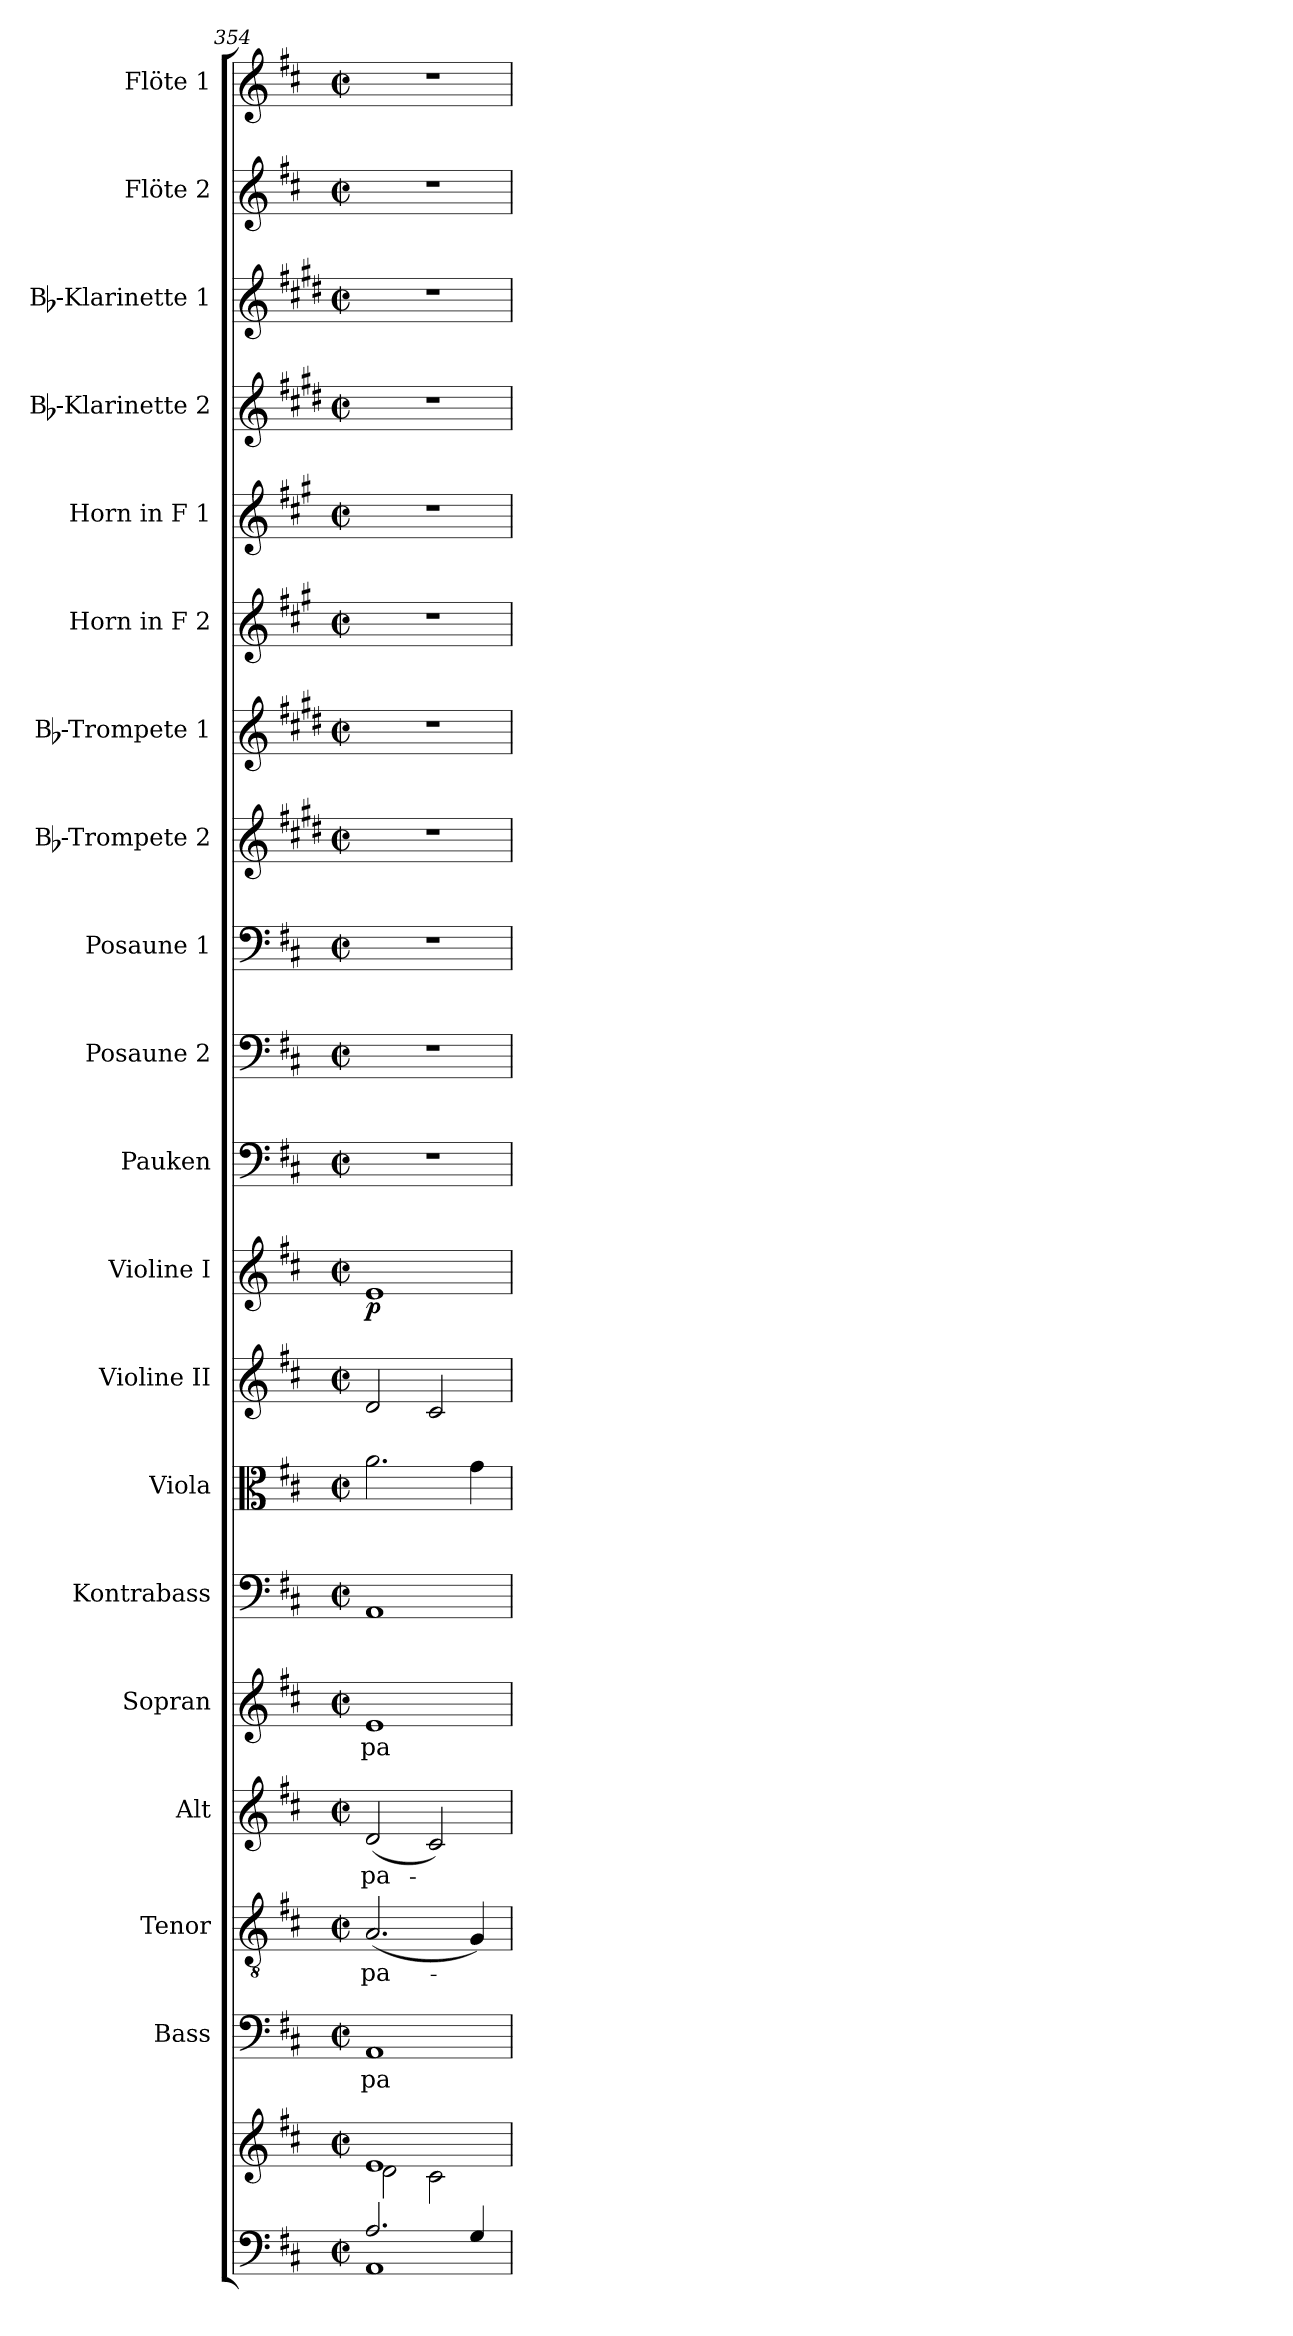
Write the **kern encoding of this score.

**kern	**kern	**kern	**text	**kern	**text	**kern	**text	**kern	**text	**kern	**kern	**kern	**kern	**dynam	**kern	**kern	**kern	**kern	**kern	**kern	**kern	**kern	**kern	**kern	**kern
*part20	*part20	*part19	*part19	*part18	*part18	*part17	*part17	*part16	*part16	*part15	*part14	*part13	*part12	*part12	*part11	*part10	*part9	*part8	*part7	*part6	*part5	*part4	*part3	*part2	*part1
*staff21	*staff20	*staff19	*staff19	*staff18	*staff18	*staff17	*staff17	*staff16	*staff16	*staff15	*staff14	*staff13	*staff12	*staff12	*staff11	*staff10	*staff9	*staff8	*staff7	*staff6	*staff5	*staff4	*staff3	*staff2	*staff1
*	*	*I"Bass	*	*I"Tenor	*	*I"Alt	*	*I"Sopran	*	*I"Kontrabass	*I"Viola	*I"Violine II	*I"Violine I	*	*I"Pauken	*I"Posaune 2	*I"Posaune 1	*I"Bb-Trompete 2	*I"Bb-Trompete 1	*I"Horn in F 2	*I"Horn in F 1	*I"Bb-Klarinette 2	*I"Bb-Klarinette 1	*I"Flöte 2	*I"Flöte 1
*	*	*I'B.	*	*I'T.	*	*I'A.	*	*I'S.	*	*I'Kb.	*I'Vla.	*I'Vl. II	*I'Vl. I	*	*I'Pk.	*I'Pos. 2	*I'Pos. 1	*I'Bb Trp. 2	*I'Bb Trp. 1	*	*	*I'Bb Kl. 2	*I'Bb Kl. 1	*I'Fl. 2	*I'Fl. 1
*clefF4	*clefG2	*clefF4	*	*clefGv2	*	*clefG2	*	*clefG2	*	*clefF4	*clefC3	*clefG2	*clefG2	*	*clefF4	*clefF4	*clefF4	*clefG2	*clefG2	*clefG2	*clefG2	*clefG2	*clefG2	*clefG2	*clefG2
*	*	*	*	*	*	*	*	*	*	*ITrd7c12	*	*	*	*	*	*	*	*ITrd1c2	*ITrd1c2	*ITrd4c7	*ITrd4c7	*ITrd1c2	*ITrd1c2	*	*
*k[f#c#]	*k[f#c#]	*k[f#c#]	*	*k[f#c#]	*	*k[f#c#]	*	*k[f#c#]	*	*k[f#c#]	*k[f#c#]	*k[f#c#]	*k[f#c#]	*	*k[f#c#]	*k[f#c#]	*k[f#c#]	*k[f#c#]	*k[f#c#]	*k[f#c#]	*k[f#c#]	*k[f#c#]	*k[f#c#]	*k[f#c#]	*k[f#c#]
*D:	*D:	*D:	*	*D:	*	*D:	*	*D:	*	*D:	*D:	*D:	*D:	*	*D:	*D:	*D:	*D:	*D:	*D:	*D:	*D:	*D:	*D:	*D:
*M2/2	*M2/2	*M2/2	*	*M2/2	*	*M2/2	*	*M2/2	*	*M2/2	*M2/2	*M2/2	*M2/2	*	*M2/2	*M2/2	*M2/2	*M2/2	*M2/2	*M2/2	*M2/2	*M2/2	*M2/2	*M2/2	*M2/2
*met(c|)	*met(c|)	*met(c|)	*	*met(c|)	*	*met(c|)	*	*met(c|)	*	*met(c|)	*met(c|)	*met(c|)	*met(c|)	*	*met(c|)	*met(c|)	*met(c|)	*met(c|)	*met(c|)	*met(c|)	*met(c|)	*met(c|)	*met(c|)	*met(c|)	*met(c|)
=354	=354	=354	=354	=354	=354	=354	=354	=354	=354	=354	=354	=354	=354	=354	=354	=354	=354	=354	=354	=354	=354	=354	=354	=354	=354
*^	*^	*	*	*	*	*	*	*	*	*	*	*	*	*	*	*	*	*	*	*	*	*	*	*	*
!	!	!	!	!	!LO:LY:b	!	!LO:LY:b	!	!LO:LY:b	!	!LO:LY:b	!	!	!	!	!LO:DY:b	!	!	!	!	!	!	!	!	!	!	!
2.A/	1AA	1e	2d\	1AA	pa-	(<2.A/	pa-	(<2d/	pa-	1e	pa-	1AAA	2.a\	2d/	1e	p	1r	1r	1r	1r	1r	1r	1r	1r	1r	1r	1r
.	.	.	2c#\	.	.	.	.	2c#/)	.	.	.	.	.	2c#/	.	.	.	.	.	.	.	.	.	.	.	.	.
4G/	.	.	.	.	.	4G/)	.	.	.	.	.	.	4g\	.	.	.	.	.	.	.	.	.	.	.	.	.	.
*v	*v	*	*	*	*	*	*	*	*	*	*	*	*	*	*	*	*	*	*	*	*	*	*	*	*	*	*
*	*v	*v	*	*	*	*	*	*	*	*	*	*	*	*	*	*	*	*	*	*	*	*	*	*	*	*
=	=	=	=	=	=	=	=	=	=	=	=	=	=	=	=	=	=	=	=	=	=	=	=	=	=
*-	*-	*-	*-	*-	*-	*-	*-	*-	*-	*-	*-	*-	*-	*-	*-	*-	*-	*-	*-	*-	*-	*-	*-	*-	*-
